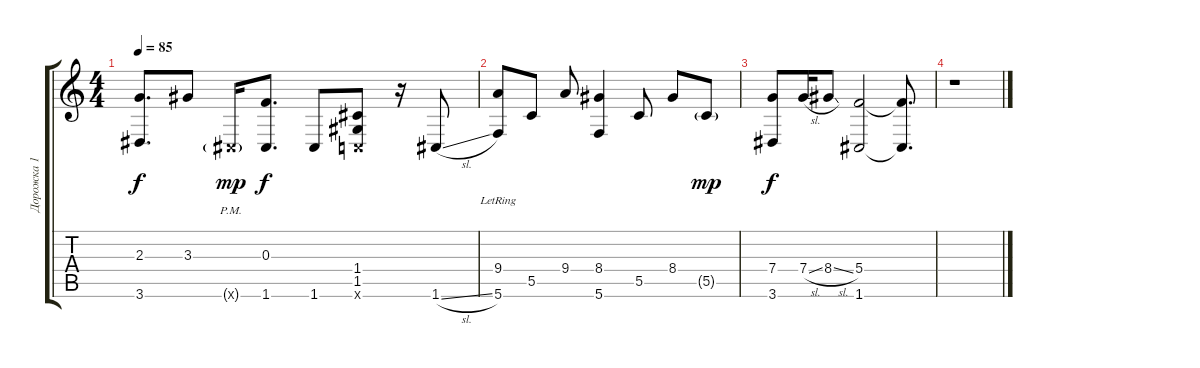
\track ("Дорожка 1" "Дорожка 1") {instrument acousticguitarsteel}
\staff {score tabs}
\tuning (D4 A3 F3 C3 G2 C2) {hide}
\ts (4 4)
\tempo 85
\clef g2
\ks c
(2.3 3.6).8{d dy f} 3.3.8 1.6{g pm x}.16{dy mp} (0.3 1.6).8{d dy f} 1.6.8 (1.4 1.5 0.6{x}).8 r.16 1.6{sl}.8 |
(9.4{lr} 5.6{lr}).8 5.5.8 9.4.8 (8.4 5.6).4 5.5.8 8.4.8 5.5{g}.8{dy mp} |
(7.4 3.6).8{dy f} 7.4{sl}.16 8.4{sl}.8 (5.4 1.6).2 (5.4{t} 1.6{t}).8{d} |
r.1
